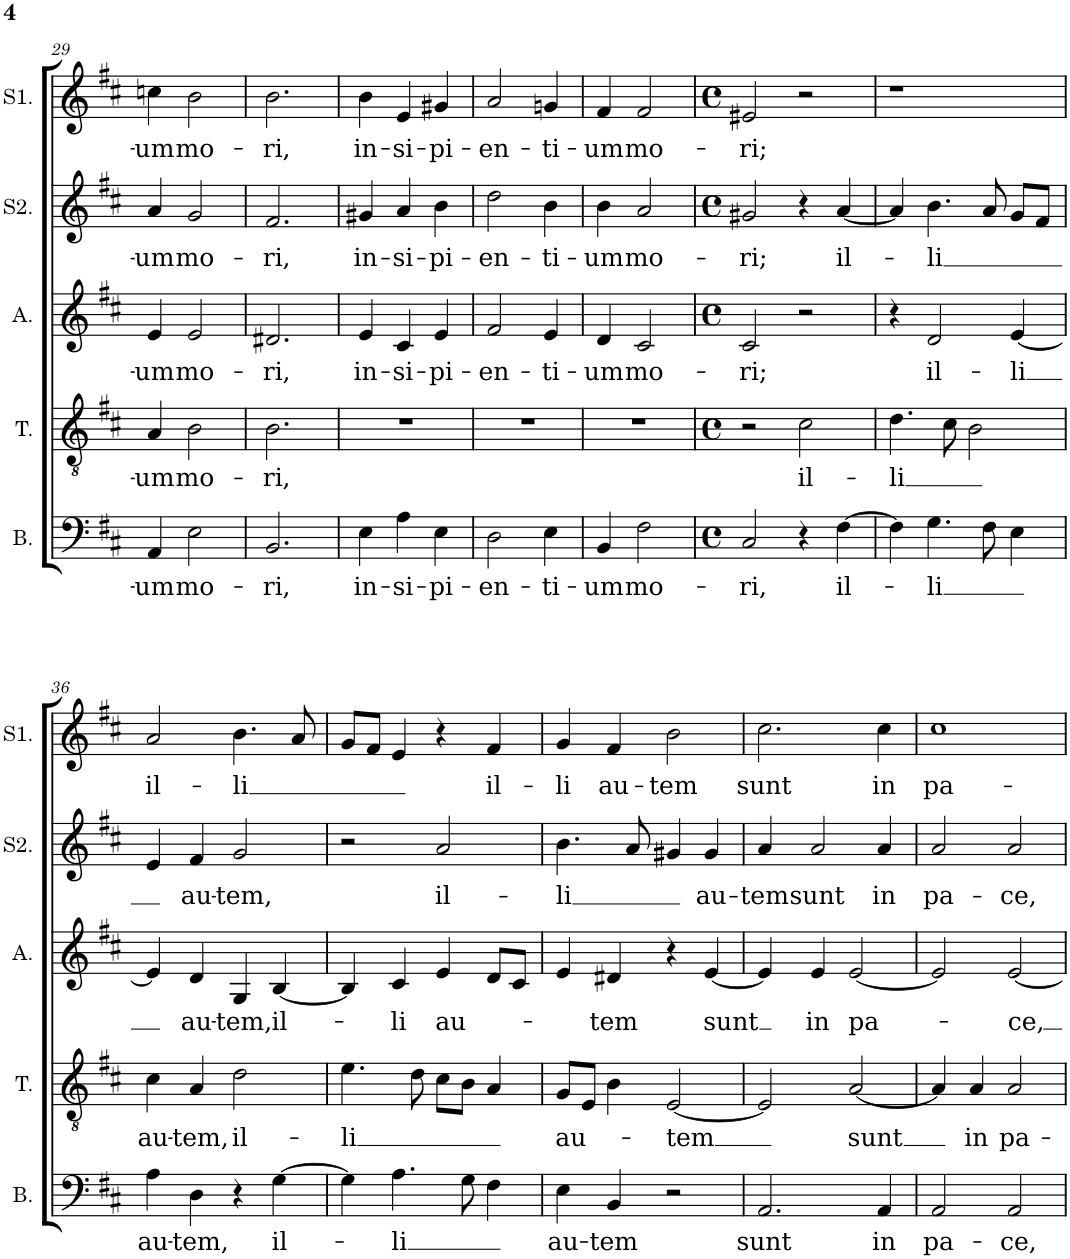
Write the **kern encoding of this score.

**kern	**text	**kern	**text	**kern	**text	**kern	**text	**kern	**text
*part5	*part5	*part4	*part4	*part3	*part3	*part2	*part2	*part1	*part1
*staff5	*staff5	*staff4	*staff4	*staff3	*staff3	*staff2	*staff2	*staff1	*staff1
*I"Bass	*	*I"Tenor	*	*I"Alto	*	*I"Soprano	*	*I"Soprano1	*
*I'B.	*	*I'T.	*	*I'A.	*	*I'S2.	*	*I'S1.	*
!!LO:PB:g=z
*clefF4	*	*clefGv2	*	*clefG2	*	*clefG2	*	*clefG2	*
*k[f#c#]	*	*k[f#c#]	*	*k[f#c#]	*	*k[f#c#]	*	*k[f#c#]	*
*D:	*	*D:	*	*D:	*	*D:	*	*D:	*
*M3/4	*	*M3/4	*	*M3/4	*	*M3/4	*	*M3/4	*
=29	=29	=29	=29	=29	=29	=29	=29	=29	=29
!	!LO:LY:b	!	!LO:LY:b	!	!LO:LY:b	!	!LO:LY:b	!	!LO:LY:b
4AA/	-um	4A/	-um	4e/	-um	4a/	-um	4ccn\	-um
!	!LO:LY:b	!	!LO:LY:b	!	!LO:LY:b	!	!LO:LY:b	!	!LO:LY:b
2E\	mo-	2B\	mo-	2e/	mo-	2g/	mo-	2b\	mo-
=30	=30	=30	=30	=30	=30	=30	=30	=30	=30
!	!LO:LY:b	!	!LO:LY:b	!	!LO:LY:b	!	!LO:LY:b	!	!LO:LY:b
2.BB/	-ri,	2.B\	-ri,	2.d#X/	-ri,	2.f#/	-ri,	2.b\	-ri,
=31	=31	=31	=31	=31	=31	=31	=31	=31	=31
!	!LO:LY:b	!	!	!	!LO:LY:b	!	!LO:LY:b	!	!LO:LY:b
4E\	in-	2.r	.	4e/	in-	4g#X/	in-	4b\	in-
!	!LO:LY:b	!	!	!	!LO:LY:b	!	!LO:LY:b	!	!LO:LY:b
4A\	-si-	.	.	4c#/	-si-	4a/	-si-	4e/	-si-
!	!LO:LY:b	!	!	!	!LO:LY:b	!	!LO:LY:b	!	!LO:LY:b
4E\	-pi-	.	.	4e/	-pi-	4b\	-pi-	4g#X/	-pi-
=32	=32	=32	=32	=32	=32	=32	=32	=32	=32
!	!LO:LY:b	!	!	!	!LO:LY:b	!	!LO:LY:b	!	!LO:LY:b
2D\	-en-	2.r	.	2f#/	-en-	2dd\	-en-	2a/	-en-
!	!LO:LY:b	!	!	!	!LO:LY:b	!	!LO:LY:b	!	!LO:LY:b
4E\	-ti-	.	.	4e/	-ti-	4b\	-ti-	4gn/	-ti-
=33	=33	=33	=33	=33	=33	=33	=33	=33	=33
!	!LO:LY:b	!	!	!	!LO:LY:b	!	!LO:LY:b	!	!LO:LY:b
4BB/	-um	2.r	.	4d/	-um	4b\	-um	4f#/	-um
!	!LO:LY:b	!	!	!	!LO:LY:b	!	!LO:LY:b	!	!LO:LY:b
2F#\	mo-	.	.	2c#/	mo-	2a/	mo-	2f#/	mo-
=34	=34	=34	=34	=34	=34	=34	=34	=34	=34
*M4/4	*	*M4/4	*	*M4/4	*	*M4/4	*	*M4/4	*
*met(c)	*	*met(c)	*	*met(c)	*	*met(c)	*	*met(c)	*
!	!LO:LY:b	!	!	!	!LO:LY:b	!	!LO:LY:b	!	!LO:LY:b
2C#/	-ri,	2r	.	2c#/	-ri;	2g#X/	-ri;	2e#X/	-ri;
!	!	!	!LO:LY:b	!	!	!	!	!	!
4r	.	2c#\	il-	2r	.	4r	.	2r	.
!	!LO:LY:b	!	!	!	!	!	!LO:LY:b	!	!
[4F#\	il-	.	.	.	.	[4a/	il-	.	.
=35	=35	=35	=35	=35	=35	=35	=35	=35	=35
!	!	!	!LO:LY:b	!	!	!	!	!	!
4F#\]	.	4.d\	-li	4r	.	4a/]	.	1r	.
!	!LO:LY:b	!	!	!	!LO:LY:b	!	!LO:LY:b	!	!
4.G\	-li	.	.	2d/	il-	4.b\	-li	.	.
.	.	8c#\	.	.	.	.	.	.	.
.	.	2B\	.	.	.	.	.	.	.
8F#\	.	.	.	.	.	8a/	.	.	.
!	!	!	!	!	!LO:LY:b	!	!	!	!
4E\	.	.	.	[4e/	-li	8g/L	.	.	.
.	.	.	.	.	.	8f#/J	.	.	.
!!LO:LB:g=z
=36	=36	=36	=36	=36	=36	=36	=36	=36	=36
!	!LO:LY:b	!	!LO:LY:b	!	!	!	!	!	!LO:LY:b
4A\	au-	4c#\	au-	4e/]	.	4e/	.	2a/	il-
!	!LO:LY:b	!	!LO:LY:b	!	!LO:LY:b	!	!LO:LY:b	!	!
4D\	-tem,	4A/	-tem,	4d/	au-	4f#/	au-	.	.
!	!	!	!LO:LY:b	!	!LO:LY:b	!	!LO:LY:b	!	!LO:LY:b
4r	.	2d\	il-	4G/	-tem,	2g/	-tem,	4.b\	-li
!	!LO:LY:b	!	!	!	!LO:LY:b	!	!	!	!
[4G\	il-	.	.	[4B/	il-	.	.	.	.
.	.	.	.	.	.	.	.	8a/	.
=37	=37	=37	=37	=37	=37	=37	=37	=37	=37
!	!	!	!LO:LY:b	!	!	!	!	!	!
4G\]	.	4.e\	-li	4B/]	.	2r	.	8g/L	.
.	.	.	.	.	.	.	.	8f#/J	.
!	!LO:LY:b	!	!	!	!LO:LY:b	!	!	!	!
4.A\	-li	.	.	4c#/	-li	.	.	4e/	.
.	.	8d\	.	.	.	.	.	.	.
!	!	!	!	!	!LO:LY:b	!	!LO:LY:b	!	!
.	.	8c#\L	.	4e/	au-	2a/	il-	4r	.
8G\	.	8B\J	.	.	.	.	.	.	.
!	!	!	!	!	!	!	!	!	!LO:LY:b
4F#\	.	4A/	.	8d/L	.	.	.	4f#/	il-
.	.	.	.	8c#/J	.	.	.	.	.
=38	=38	=38	=38	=38	=38	=38	=38	=38	=38
!	!LO:LY:b	!	!LO:LY:b	!	!	!	!LO:LY:b	!	!LO:LY:b
4E\	au-	8G/L	au-	4e/	.	4.b\	-li	4g/	-li
.	.	8E/J	.	.	.	.	.	.	.
!	!LO:LY:b	!	!	!	!LO:LY:b	!	!	!	!LO:LY:b
4BB/	-tem	4B\	.	4d#X/	-tem	.	.	4f#/	au-
.	.	.	.	.	.	8a/	.	.	.
!	!	!	!LO:LY:b	!	!	!	!	!	!LO:LY:b
2r	.	[2E/	-tem	4r	.	4g#X/	.	2b\	-tem
!	!	!	!	!	!LO:LY:b	!	!LO:LY:b	!	!
.	.	.	.	[4e/	sunt	4g#/	au-	.	.
=39	=39	=39	=39	=39	=39	=39	=39	=39	=39
!	!LO:LY:b	!	!	!	!	!	!LO:LY:b	!	!LO:LY:b
2.AA/	sunt	2E/]	.	4e/]	.	4a/	-tem	2.cc#\	sunt
!	!	!	!	!	!LO:LY:b	!	!LO:LY:b	!	!
.	.	.	.	4e/	in	2a/	sunt	.	.
!	!	!	!LO:LY:b	!	!LO:LY:b	!	!	!	!
.	.	[2A/	sunt	[2e/	pa-	.	.	.	.
!	!LO:LY:b	!	!	!	!	!	!LO:LY:b	!	!LO:LY:b
4AA/	in	.	.	.	.	4a/	in	4cc#\	in
=40	=40	=40	=40	=40	=40	=40	=40	=40	=40
!	!LO:LY:b	!	!	!	!	!	!LO:LY:b	!	!LO:LY:b
2AA/	pa-	4A/]	.	2e/]	.	2a/	pa-	1cc#	pa-
!	!	!	!LO:LY:b	!	!	!	!	!	!
.	.	4A/	in	.	.	.	.	.	.
!	!LO:LY:b	!	!LO:LY:b	!	!LO:LY:b	!	!LO:LY:b	!	!
2AA/	-ce,	2A/	pa-	[2e/	-ce,	2a/	-ce,	.	.
=	=	=	=	=	=	=	=	=	=
*-	*-	*-	*-	*-	*-	*-	*-	*-	*-
